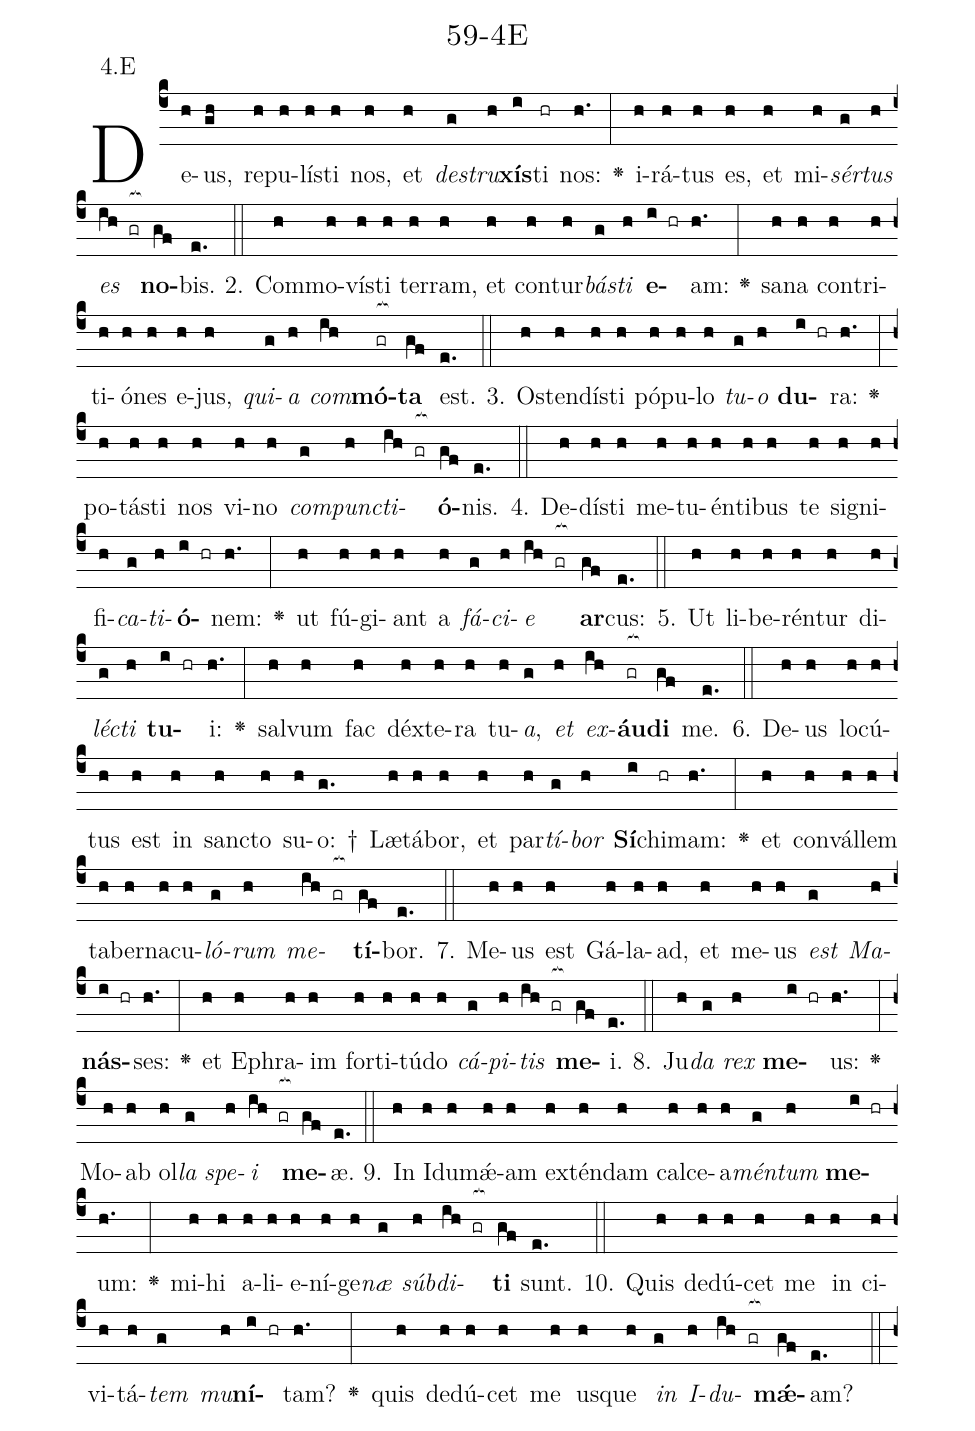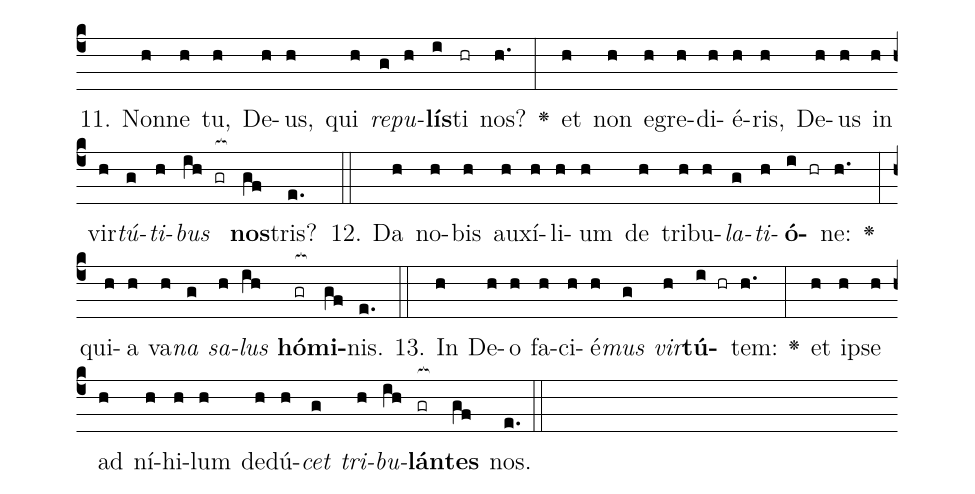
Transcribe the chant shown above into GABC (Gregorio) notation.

name: 59-4E;
annotation: 4.E;
%%
(c4)De(h)us,(gh) re(h)pu(h)lís(h)ti(h) nos,(h) et(h) <i>de</i>(g)<i>stru</i>(h)<b>xís</b>(i)ti(hr) nos:(h.) <v>\greheightstar</v>(:) i(h)rá(h)tus(h) es,(h) et(h) mi(h)<i>sér</i>(g)<i>tus</i>(h) <i>es</i>(ih gr[ocb:1{]) <b>no</b>(gf[ocb:0}])bis.(e.) (::)
2. Com(h)mo(h)vís(h)ti(h) ter(h)ram,(h) et(h) con(h)tur(h)<i>bás</i>(g)<i>ti</i>(h) <b>e</b>(i hr)am:(h.) <v>\greheightstar</v>(:) sa(h)na(h) con(h)tri(h)ti(h)ó(h)nes(h) e(h)jus,(h) <i>qui</i>(g)<i>a</i>(h) <i>com</i>(ih)<b>mó</b>(gr[ocb:1{])<b>ta</b>(gf[ocb:0}]) est.(e.) (::)
3. Os(h)ten(h)dís(h)ti(h) pó(h)pu(h)lo(h) <i>tu</i>(g)<i>o</i>(h) <b>du</b>(i hr)ra:(h.) <v>\greheightstar</v>(:) po(h)tás(h)ti(h) nos(h) vi(h)no(h) <i>com</i>(g)<i>punc</i>(h)<i>ti</i>(ih gr[ocb:1{])<b>ó</b>(gf[ocb:0}])nis.(e.) (::)
4. De(h)dís(h)ti(h) me(h)tu(h)én(h)ti(h)bus(h) te(h) si(h)gni(h)fi(h)<i>ca</i>(g)<i>ti</i>(h)<b>ó</b>(i hr)nem:(h.) <v>\greheightstar</v>(:) ut(h) fú(h)gi(h)ant(h) a(h) <i>fá</i>(g)<i>ci</i>(h)<i>e</i>(ih gr[ocb:1{]) <b>ar</b>(gf[ocb:0}])cus:(e.) (::)
5. Ut(h) li(h)be(h)rén(h)tur(h) di(h)<i>léc</i>(g)<i>ti</i>(h) <b>tu</b>(i hr)i:(h.) <v>\greheightstar</v>(:) sal(h)vum(h) fac(h) déx(h)te(h)ra(h) tu(h)<i>a</i>,(g) <i>et</i>(h) <i>ex</i>(ih)<b>áu</b>(gr[ocb:1{])<b>di</b>(gf[ocb:0}]) me.(e.) (::)
6. De(h)us(h) lo(h)cú(h)tus(h) est(h) in(h) sanc(h)to(h) su(h)o: †(g.) Læ(h)tá(h)bor,(h) et(h) par(h)<i>tí</i>(g)<i>bor</i>(h) <b>Sí</b>(i)chi(hr)mam:(h.) <v>\greheightstar</v>(:) et(h) con(h)vál(h)lem(h) ta(h)ber(h)na(h)cu(h)<i>ló</i>(g)<i>rum</i>(h) <i>me</i>(ih gr[ocb:1{])<b>tí</b>(gf[ocb:0}])bor.(e.) (::)
7. Me(h)us(h) est(h) Gá(h)la(h)ad,(h) et(h) me(h)us(h) <i>est</i>(g) <i>Ma</i>(h)<b>nás</b>(i hr)ses:(h.) <v>\greheightstar</v>(:) et(h) E(h)phra(h)im(h) for(h)ti(h)tú(h)do(h) <i>cá</i>(g)<i>pi</i>(h)<i>tis</i>(ih gr[ocb:1{]) <b>me</b>(gf[ocb:0}])i.(e.) (::)
8. Ju(h)<i>da</i>(g) <i>rex</i>(h) <b>me</b>(i hr)us:(h.) <v>\greheightstar</v>(:) Mo(h)ab(h) ol(h)<i>la</i>(g) <i>spe</i>(h)<i>i</i>(ih gr[ocb:1{]) <b>me</b>(gf[ocb:0}])æ.(e.) (::)
9. In(h) I(h)du(h)mǽ(h)am(h) ex(h)tén(h)dam(h) cal(h)ce(h)a(h)<i>mén</i>(g)<i>tum</i>(h) <b>me</b>(i hr)um:(h.) <v>\greheightstar</v>(:) mi(h)hi(h) a(h)li(h)e(h)ní(h)ge(h)<i>næ</i>(g) <i>súb</i>(h)<i>di</i>(ih gr[ocb:1{])<b>ti</b>(gf[ocb:0}]) sunt.(e.) (::)
10. Quis(h) de(h)dú(h)cet(h) me(h) in(h) ci(h)vi(h)tá(h)<i>tem</i>(g) <i>mu</i>(h)<b>ní</b>(i hr)tam?(h.) <v>\greheightstar</v>(:) quis(h) de(h)dú(h)cet(h) me(h) us(h)que(h) <i>in</i>(g) <i>I</i>(h)<i>du</i>(ih gr[ocb:1{])<b>mǽ</b>(gf[ocb:0}])am?(e.) (::)
11. Non(h)ne(h) tu,(h) De(h)us,(h) qui(h) <i>re</i>(g)<i>pu</i>(h)<b>lís</b>(i)ti(hr) nos?(h.) <v>\greheightstar</v>(:) et(h) non(h) e(h)gre(h)di(h)é(h)ris,(h) De(h)us(h) in(h) vir(h)<i>tú</i>(g)<i>ti</i>(h)<i>bus</i>(ih gr[ocb:1{]) <b>nos</b>(gf[ocb:0}])tris?(e.) (::)
12. Da(h) no(h)bis(h) au(h)xí(h)li(h)um(h) de(h) tri(h)bu(h)<i>la</i>(g)<i>ti</i>(h)<b>ó</b>(i hr)ne:(h.) <v>\greheightstar</v>(:) qui(h)a(h) va(h)<i>na</i>(g) <i>sa</i>(h)<i>lus</i>(ih) <b>hó</b>(gr[ocb:1{])<b>mi</b>(gf[ocb:0}])nis.(e.) (::)
13. In(h) De(h)o(h) fa(h)ci(h)é(h)<i>mus</i>(g) <i>vir</i>(h)<b>tú</b>(i hr)tem:(h.) <v>\greheightstar</v>(:) et(h) ip(h)se(h) ad(h) ní(h)hi(h)lum(h) de(h)dú(h)<i>cet</i>(g) <i>tri</i>(h)<i>bu</i>(ih)<b>lán</b>(gr[ocb:1{])<b>tes</b>(gf[ocb:0}]) nos.(e.) (::)
